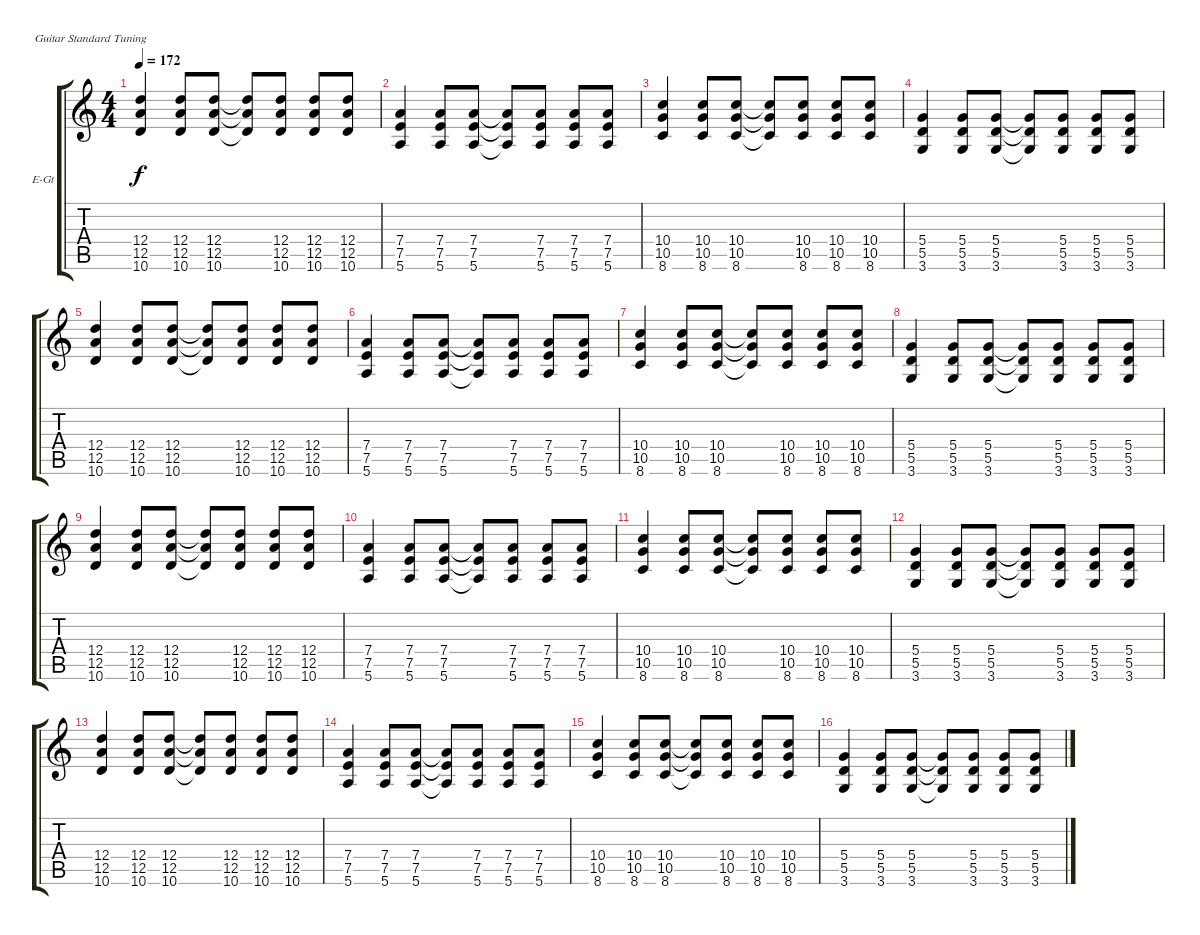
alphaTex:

\bracketExtendMode groupsimilarinstruments
\firstSystemTrackNameOrientation horizontal
\otherSystemsTrackNameOrientation horizontal
\track ("Boris Jardel" "E-Gt") {instrument distortionguitar}
\staff {score tabs}
\tuning (E4 B3 G3 D3 A2 E2)
\ts (4 4)
\tempo 172
\clef g2
\ks c
(12.4 12.5 10.6).4{dy f} (12.4 12.5 10.6).8 (12.4 12.5 10.6).8 (12.4{t} 12.5{t} 10.6{t}).8 (12.4 12.5 10.6).8 (12.4 12.5 10.6).8 (12.4 12.5 10.6).8 |
(7.4 7.5 5.6).4 (7.4 7.5 5.6).8 (7.4 7.5 5.6).8 (7.4{t} 7.5{t} 5.6{t}).8 (7.4 7.5 5.6).8 (7.4 7.5 5.6).8 (7.4 7.5 5.6).8 |
(10.4 10.5 8.6).4 (10.4 10.5 8.6).8 (10.4 10.5 8.6).8 (10.4{t} 10.5{t} 8.6{t}).8 (10.4 10.5 8.6).8 (10.4 10.5 8.6).8 (10.4 10.5 8.6).8 |
(5.4 5.5 3.6).4 (5.4 5.5 3.6).8 (5.4 5.5 3.6).8 (5.4{t} 5.5{t} 3.6{t}).8 (5.4 5.5 3.6).8 (5.4 5.5 3.6).8 (5.4 5.5 3.6).8 |
(12.4 12.5 10.6).4 (12.4 12.5 10.6).8 (12.4 12.5 10.6).8 (12.4{t} 12.5{t} 10.6{t}).8 (12.4 12.5 10.6).8 (12.4 12.5 10.6).8 (12.4 12.5 10.6).8 |
(7.4 7.5 5.6).4 (7.4 7.5 5.6).8 (7.4 7.5 5.6).8 (7.4{t} 7.5{t} 5.6{t}).8 (7.4 7.5 5.6).8 (7.4 7.5 5.6).8 (7.4 7.5 5.6).8 |
(10.4 10.5 8.6).4 (10.4 10.5 8.6).8 (10.4 10.5 8.6).8 (10.4{t} 10.5{t} 8.6{t}).8 (10.4 10.5 8.6).8 (10.4 10.5 8.6).8 (10.4 10.5 8.6).8 |
(5.4 5.5 3.6).4 (5.4 5.5 3.6).8 (5.4 5.5 3.6).8 (5.4{t} 5.5{t} 3.6{t}).8 (5.4 5.5 3.6).8 (5.4 5.5 3.6).8 (5.4 5.5 3.6).8 |
(12.4 12.5 10.6).4 (12.4 12.5 10.6).8 (12.4 12.5 10.6).8 (12.4{t} 12.5{t} 10.6{t}).8 (12.4 12.5 10.6).8 (12.4 12.5 10.6).8 (12.4 12.5 10.6).8 |
(7.4 7.5 5.6).4 (7.4 7.5 5.6).8 (7.4 7.5 5.6).8 (7.4{t} 7.5{t} 5.6{t}).8 (7.4 7.5 5.6).8 (7.4 7.5 5.6).8 (7.4 7.5 5.6).8 |
(10.4 10.5 8.6).4 (10.4 10.5 8.6).8 (10.4 10.5 8.6).8 (10.4{t} 10.5{t} 8.6{t}).8 (10.4 10.5 8.6).8 (10.4 10.5 8.6).8 (10.4 10.5 8.6).8 |
(5.4 5.5 3.6).4 (5.4 5.5 3.6).8 (5.4 5.5 3.6).8 (5.4{t} 5.5{t} 3.6{t}).8 (5.4 5.5 3.6).8 (5.4 5.5 3.6).8 (5.4 5.5 3.6).8 |
(12.4 12.5 10.6).4 (12.4 12.5 10.6).8 (12.4 12.5 10.6).8 (12.4{t} 12.5{t} 10.6{t}).8 (12.4 12.5 10.6).8 (12.4 12.5 10.6).8 (12.4 12.5 10.6).8 |
(7.4 7.5 5.6).4 (7.4 7.5 5.6).8 (7.4 7.5 5.6).8 (7.4{t} 7.5{t} 5.6{t}).8 (7.4 7.5 5.6).8 (7.4 7.5 5.6).8 (7.4 7.5 5.6).8 |
(10.4 10.5 8.6).4 (10.4 10.5 8.6).8 (10.4 10.5 8.6).8 (10.4{t} 10.5{t} 8.6{t}).8 (10.4 10.5 8.6).8 (10.4 10.5 8.6).8 (10.4 10.5 8.6).8 |
(5.4 5.5 3.6).4 (5.4 5.5 3.6).8 (5.4 5.5 3.6).8 (5.4{t} 5.5{t} 3.6{t}).8 (5.4 5.5 3.6).8 (5.4 5.5 3.6).8 (5.4 5.5 3.6).8
